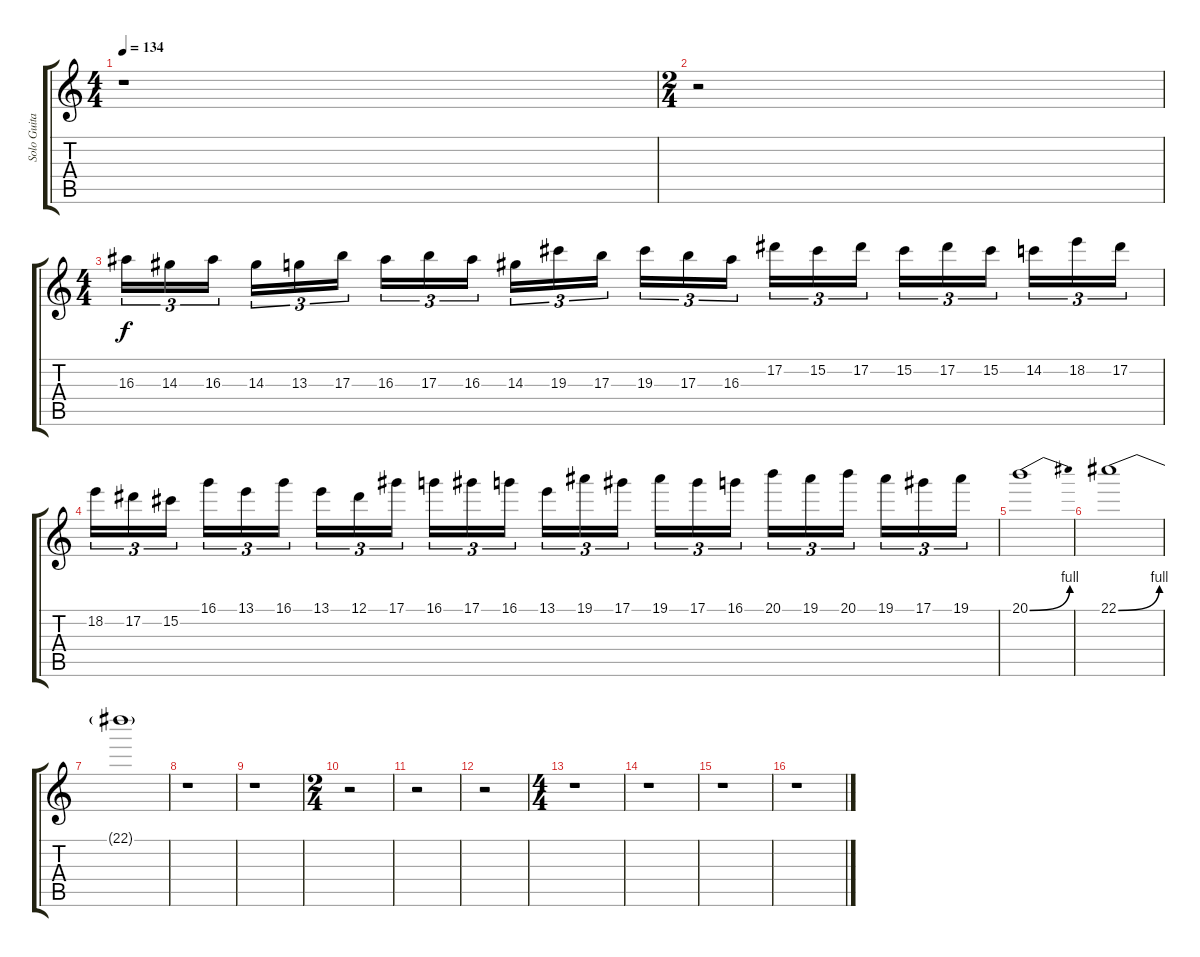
\track ("Solo Guitar (Timo Tolkki)" "Solo Guita") {instrument overdrivenguitar}
\staff {score tabs}
\tuning (Eb4 Bb3 Gb3 Db3 Ab2 Eb2) {hide}
\ts (4 4)
\tempo 134
\clef g2
\ks c
r.1{dy f} |
\ts (2 4)
r.2 |
\ts (4 4)
16.3.16{tu (3 2)} 14.3.16{tu (3 2)} 16.3.16{tu (3 2)} 14.3.16{tu (3 2)} 13.3.16{tu (3 2)} 17.3.16{tu (3 2)} 16.3.16{tu (3 2)} 17.3.16{tu (3 2)} 16.3.16{tu (3 2)} 14.3.16{tu (3 2)} 19.3.16{tu (3 2)} 17.3.16{tu (3 2)} 19.3.16{tu (3 2)} 17.3.16{tu (3 2)} 16.3.16{tu (3 2)} 17.2.16{tu (3 2)} 15.2.16{tu (3 2)} 17.2.16{tu (3 2)} 15.2.16{tu (3 2)} 17.2.16{tu (3 2)} 15.2.16{tu (3 2)} 14.2.16{tu (3 2)} 18.2.16{tu (3 2)} 17.2.16{tu (3 2)} |
18.2.16{tu (3 2)} 17.2.16{tu (3 2)} 15.2.16{tu (3 2)} 16.1.16{tu (3 2)} 13.1.16{tu (3 2)} 16.1.16{tu (3 2)} 13.1.16{tu (3 2)} 12.1.16{tu (3 2)} 17.1.16{tu (3 2)} 16.1.16{tu (3 2)} 17.1.16{tu (3 2)} 16.1.16{tu (3 2)} 13.1.16{tu (3 2)} 19.1.16{tu (3 2)} 17.1.16{tu (3 2)} 19.1.16{tu (3 2)} 17.1.16{tu (3 2)} 16.1.16{tu (3 2)} 20.1.16{tu (3 2)} 19.1.16{tu (3 2)} 20.1.16{tu (3 2)} 19.1.16{tu (3 2)} 17.1.16{tu (3 2)} 19.1.16{tu (3 2)} |
20.1{be (bend 0 0 60 4)}.1 |
22.1{be (bend 0 0 60 4)}.1 |
22.1{t}.1 |
r.1 |
r.1 |
\ts (2 4)
r.2 |
r.2 |
r.2 |
\ts (4 4)
r.1 |
r.1 |
r.1 |
r.1
